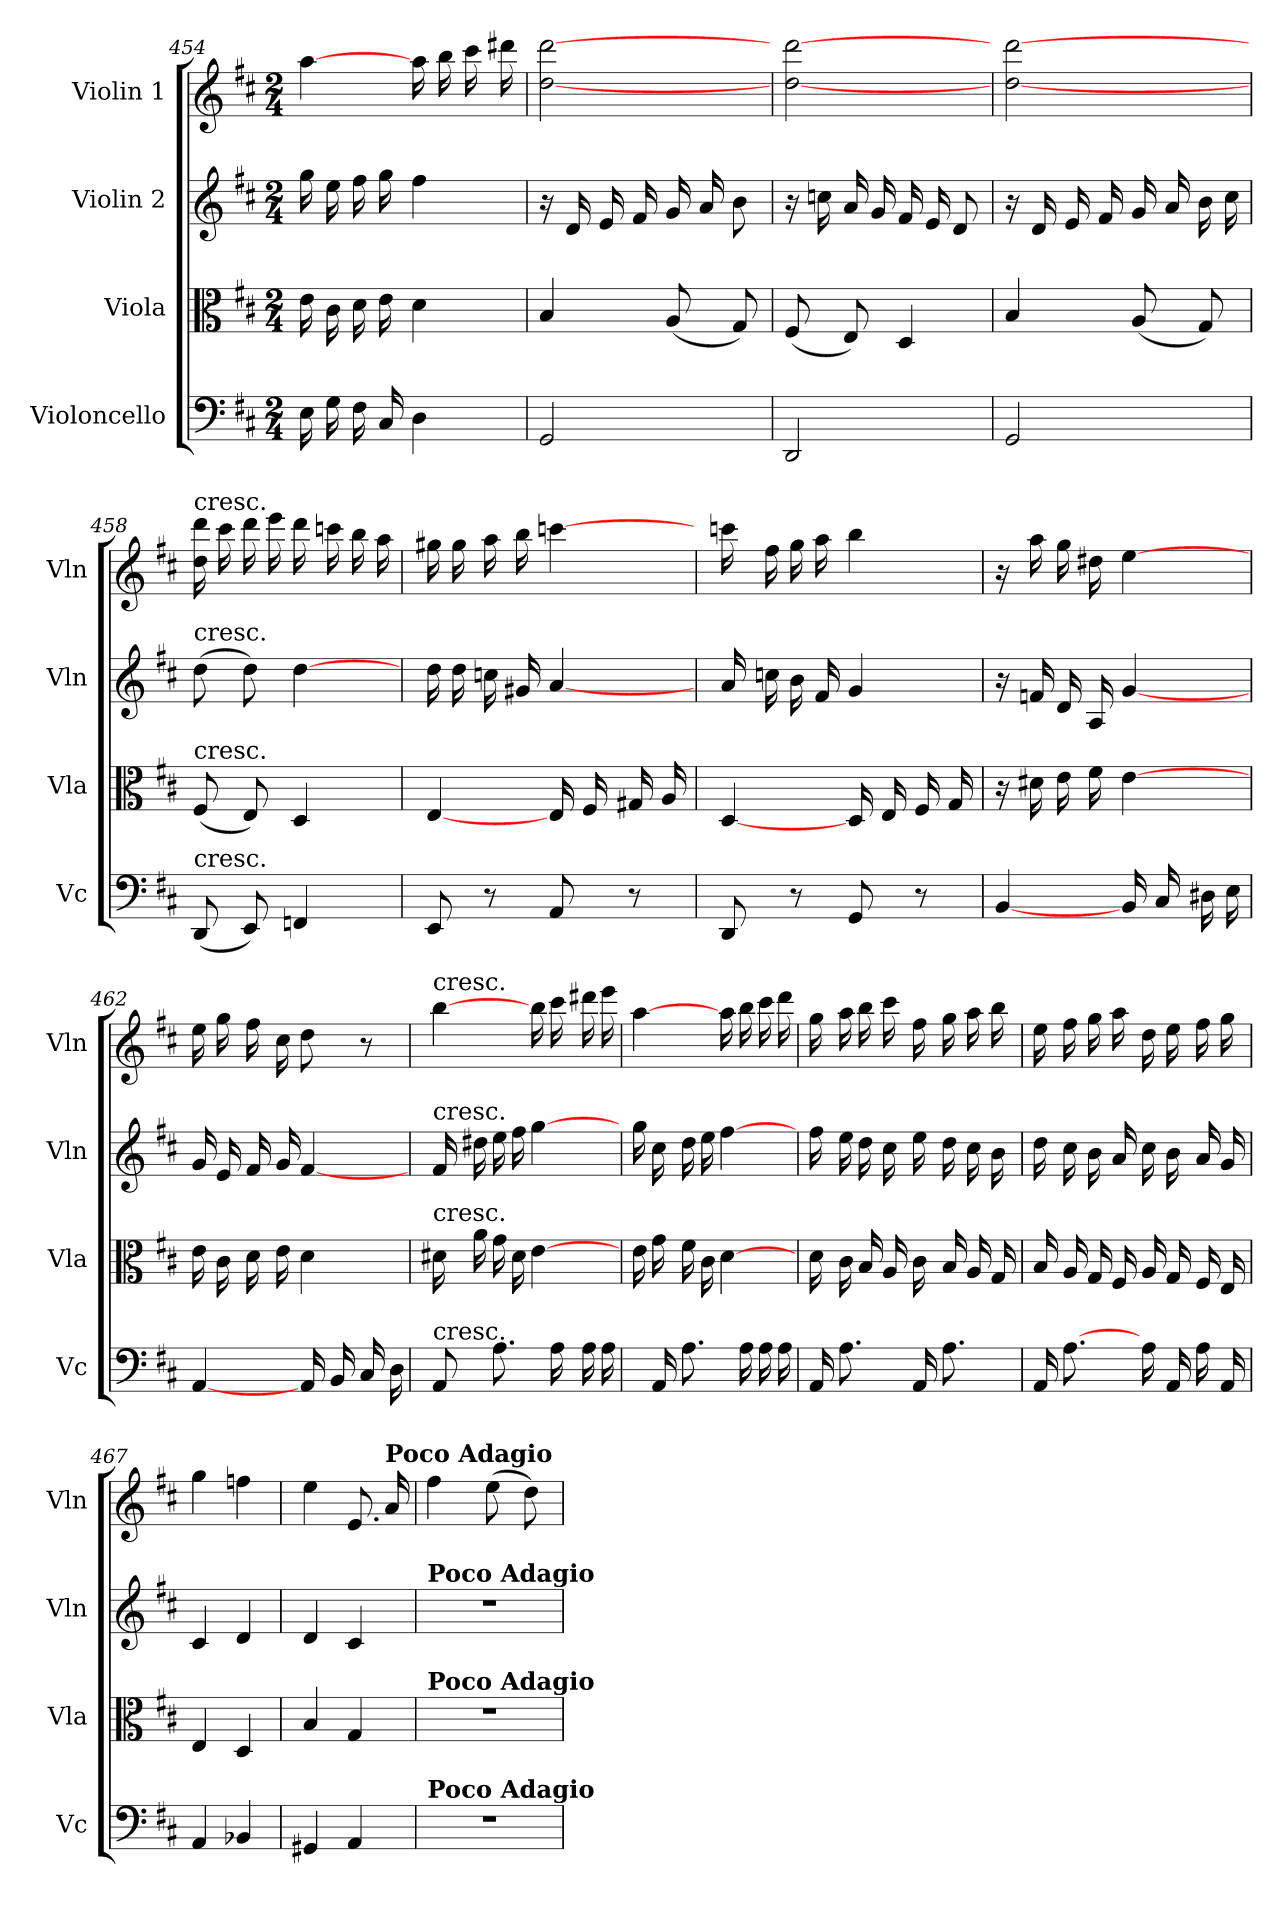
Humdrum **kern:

**kern	**kern	**kern	**kern
*part4	*part3	*part2	*part1
*staff4	*staff3	*staff2	*staff1
*I"Violoncello	*I"Viola	*I"Violin 2	*I"Violin 1
*I'Vc	*I'Vla	*I'Vln	*I'Vln
*clefF4	*clefC3	*clefG2	*clefG2
*k[f#c#]	*k[f#c#]	*k[f#c#]	*k[f#c#]
*D:	*D:	*D:	*D:
*M2/4	*M2/4	*M2/4	*M2/4
=454	=454	=454	=454
16E	16e	16gg	[4aa
16G	16c#	16ee	.
16F#	16d	16ff#	.
16C#	16e	16gg	.
4D	4d	4ff#	16aa
.	.	.	16bb
.	.	.	16ccc#
.	.	.	16ddd#X
=455	=455	=455	=455
2GG	4B	16r	[2dd [2ddd
.	.	16d	.
.	.	16e	.
.	.	16f#	.
.	(8A	16g	.
.	.	16a	.
.	8G)	8b	.
=456	=456	=456	=456
2DD	(8F#	16r	[2dd [2ddd
.	.	16ccn	.
.	8E)	16a	.
.	.	16g	.
.	4D	16f#	.
.	.	16e	.
.	.	8d	.
=457	=457	=457	=457
2GG	4B	16r	[2dd [2ddd
.	.	16d	.
.	.	16e	.
.	.	16f#	.
.	(8A	16g	.
.	.	16a	.
.	8G)	16b	.
.	.	16cc#	.
=458	=458	=458	=458
!	!	!	!LO:TX:a:t=cresc.
!	!	!LO:TX:a:t=cresc.	!
!	!LO:TX:a:t=cresc.	!	!
!LO:TX:a:t=cresc.	!	!	!
(8DD	(8F#	(8dd	16dd 16ddd
.	.	.	16ccc#
8EE)	8E)	8dd)	16ddd
.	.	.	16eee
4FFn	4D	[4dd	16ddd
.	.	.	16cccn
.	.	.	16bb
.	.	.	16aa
=459	=459	=459	=459
8EE	[4E	16dd	16gg#X
.	.	16dd	16gg#
8r	.	16ccn	16aa
.	.	16g#X	16bb
8AA	16E	[4a	[4cccn
.	16F#	.	.
8r	16G#X	.	.
.	16A	.	.
=460	=460	=460	=460
8DD	[4D	16a	16cccn
.	.	16ccn	16ff#
8r	.	16b	16gg
.	.	16f#	16aa
8GG	16D	4g	4bb
.	16E	.	.
8r	16F#	.	.
.	16G	.	.
=461	=461	=461	=461
[4BB	16r	16r	16r
.	16d#X	16fn	16aa
.	16e	16d	16gg
.	16f#	16A	16dd#X
16BB	[4e	[4g	[4ee
16C#	.	.	.
16D#X	.	.	.
16E	.	.	.
=462	=462	=462	=462
[4AA	16e	16g	16ee
.	16c#	16e	16gg
.	16d	16f#	16ff#
.	16e	16g	16cc#
16AA	4d	[4f#	8dd
16BB	.	.	.
16C#	.	.	8r
16D	.	.	.
=463	=463	=463	=463
!	!	!	!LO:TX:a:t=cresc.
!	!	!LO:TX:a:t=cresc.	!
!	!LO:TX:a:t=cresc.	!	!
!LO:TX:a:t=cresc.	!	!	!
8AA	16d#X	16f#	[4bb
.	16a	16dd#X	.
8.A	16g	16ee	.
.	16d#	16ff#	.
.	[4e	[4gg	16bb
16A	.	.	16ccc#
16A	.	.	16ddd#X
16A	.	.	16eee
=464	=464	=464	=464
16ryy	16e	16gg	[4aa
16AA	16g	16cc#	.
8.A	16f#	16dd	.
.	16c#	16ee	.
.	[4d	[4ff#	16aa
16A	.	.	16bb
16A	.	.	16ccc#
16A	.	.	16ddd
=465	=465	=465	=465
16AA	16d	16ff#	16gg
8.A	16c#	16ee	16aa
.	16B	16dd	16bb
.	16A	16cc#	16ccc#
16AA	16c#	16ee	16ff#
8.A	16B	16dd	16gg
.	16A	16cc#	16aa
.	16G	16b	16bb
=466	=466	=466	=466
16AA	16B	16dd	16ee
[8.A	16A	16cc#	16ff#
.	16G	16b	16gg
.	16F#	16a	16aa
16A	16A	16cc#	16dd
16AA	16G	16b	16ee
16A	16F#	16a	16ff#
16AA	16E	16g	16gg
=467	=467	=467	=467
4AA	4E	4c#	4gg
4BB-X	4D	4d	4ffn
=468	=468	=468	=468
4GG#X	4B	4d	4ee
4AA	4G	4c#	8.e
!	!	!	!LO:TX:a:B:t=Poco Adagio
.	.	.	16a
=469	=469	=469	=469
!	!	!LO:TX:a:B:t=Poco Adagio	!
!	!LO:TX:a:B:t=Poco Adagio	!	!
!LO:TX:a:B:t=Poco Adagio	!	!	!
2r	2r	2r	4ff#
.	.	.	(8ee
.	.	.	8dd)
=	=	=	=
*-	*-	*-	*-
